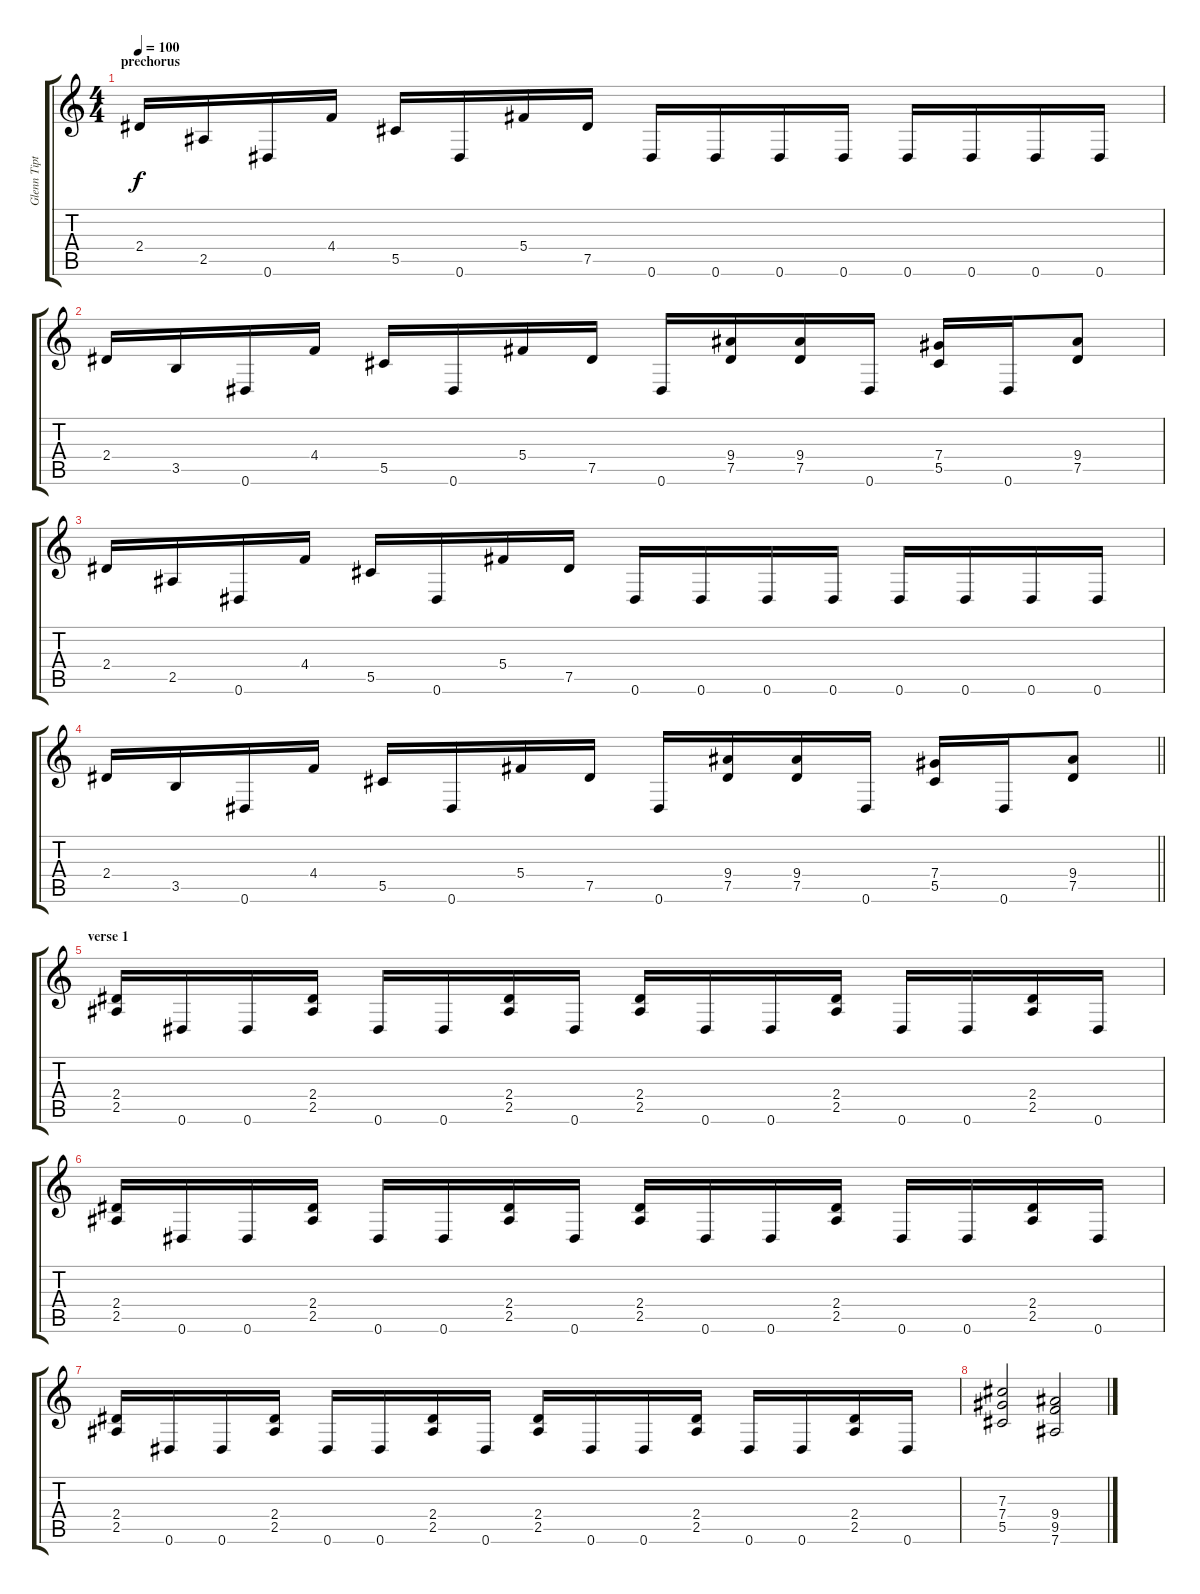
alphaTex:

\track ("Glenn Tipton" "Glenn Tipt") {instrument distortionguitar}
\staff {score tabs}
\tuning (Eb4 Bb3 Gb3 Db3 Ab2 Eb2) {hide}
\ts (4 4)
\section ("" "prechorus ")
\tempo 100
\clef g2
\ks c
2.4.16{dy f} 2.5.16 0.6.16 4.4.16 5.5.16 0.6.16 5.4.16 7.5.16 0.6.16 0.6.16 0.6.16 0.6.16 0.6.16 0.6.16 0.6.16 0.6.16 |
2.4.16 3.5.16 0.6.16 4.4.16 5.5.16 0.6.16 5.4.16 7.5.16 0.6.16 (9.4 7.5).16 (9.4 7.5).16 0.6.16 (7.4 5.5).16 0.6.16 (9.4 7.5).8 |
2.4.16 2.5.16 0.6.16 4.4.16 5.5.16 0.6.16 5.4.16 7.5.16 0.6.16 0.6.16 0.6.16 0.6.16 0.6.16 0.6.16 0.6.16 0.6.16 |
\barLineRight lightlight
2.4.16 3.5.16 0.6.16 4.4.16 5.5.16 0.6.16 5.4.16 7.5.16 0.6.16 (9.4 7.5).16 (9.4 7.5).16 0.6.16 (7.4 5.5).16 0.6.16 (9.4 7.5).8 |
\section ("" "verse 1")
(2.4 2.5).16 0.6.16 0.6.16 (2.4 2.5).16 0.6.16 0.6.16 (2.4 2.5).16 0.6.16 (2.4 2.5).16 0.6.16 0.6.16 (2.4 2.5).16 0.6.16 0.6.16 (2.4 2.5).16 0.6.16 |
(2.4 2.5).16 0.6.16 0.6.16 (2.4 2.5).16 0.6.16 0.6.16 (2.4 2.5).16 0.6.16 (2.4 2.5).16 0.6.16 0.6.16 (2.4 2.5).16 0.6.16 0.6.16 (2.4 2.5).16 0.6.16 |
(2.4 2.5).16 0.6.16 0.6.16 (2.4 2.5).16 0.6.16 0.6.16 (2.4 2.5).16 0.6.16 (2.4 2.5).16 0.6.16 0.6.16 (2.4 2.5).16 0.6.16 0.6.16 (2.4 2.5).16 0.6.16 |
(7.3 7.4 5.5).2 (9.4 9.5 7.6).2
